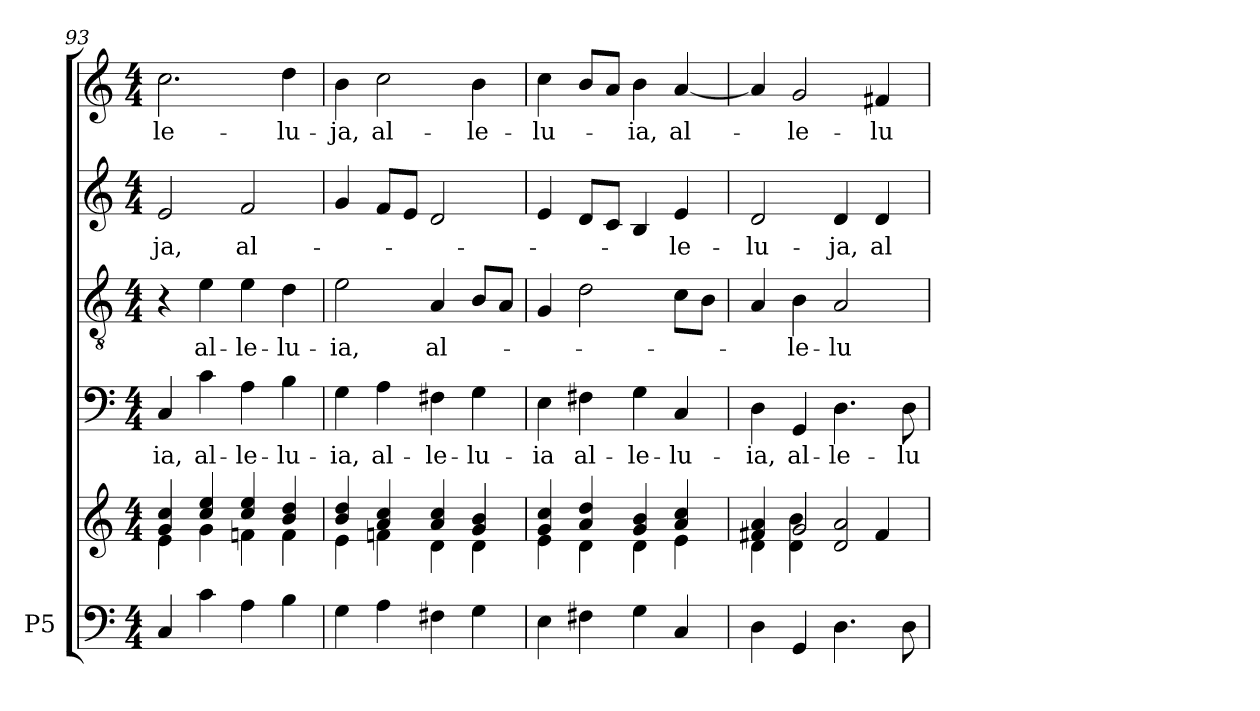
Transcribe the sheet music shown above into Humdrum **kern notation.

**kern	**kern	**kern	**text	**kern	**text	**kern	**text	**kern	**text
*part5	*part5	*part4	*part4	*part3	*part3	*part2	*part2	*part1	*part1
*staff6	*staff5	*staff4	*staff4	*staff3	*staff3	*staff2	*staff2	*staff1	*staff1
*I"P5	*	*	*	*	*	*	*	*	*
*clefF4	*clefG2	*clefF4	*	*clefGv2	*	*clefG2	*	*clefG2	*
*k[]	*k[]	*k[]	*	*k[]	*	*k[]	*	*k[]	*
*C:	*C:	*C:	*	*C:	*	*C:	*	*C:	*
*M4/4	*M4/4	*M4/4	*	*M4/4	*	*M4/4	*	*M4/4	*
=93	=93	=93	=93	=93	=93	=93	=93	=93	=93
*	*^	*	*	*	*	*	*	*	*
!	!	!	!	!LO:LY:b:color=#000000	!	!	!	!	!	!
!	!	!	!	!	!	!	!	!LO:LY:b:color=#000000	!	!
!	!	!	!	!	!	!	!	!	!	!LO:LY:b:color=#000000
4Ci/	4gi/ 4cci	4ei\	4Ci/	-ia,	4r	.	2ei/	-ja,	2.cci\	-le-
!	!	!	!	!LO:LY:b:color=#000000	!	!	!	!	!	!
!	!	!	!	!	!	!LO:LY:b:color=#000000	!	!	!	!
4ci\	4cci/ 4eei	4gi\	4ci\	al-	4ei\	al-	.	.	.	.
!	!	!	!	!LO:LY:b:color=#000000	!	!	!	!	!	!
!	!	!	!	!	!	!LO:LY:b:color=#000000	!	!	!	!
!	!	!	!	!	!	!	!	!LO:LY:b:color=#000000	!	!
4Ai\	4cci/ 4eei	4fni\	4Ai\	-le-	4ei\	-le-	2fi/	al-	.	.
!	!	!	!	!LO:LY:b:color=#000000	!	!	!	!	!	!
!	!	!	!	!	!	!LO:LY:b:color=#000000	!	!	!	!
!	!	!	!	!	!	!	!	!	!	!LO:LY:b:color=#000000
4Bi\	4bi/ 4ddi	4fi\	4Bi\	-lu-	4di\	-lu-	.	.	4ddi\	-lu-
=94	=94	=94	=94	=94	=94	=94	=94	=94	=94	=94
!	!	!	!	!LO:LY:b:color=#000000	!	!	!	!	!	!
!	!	!	!	!	!	!LO:LY:b:color=#000000	!	!	!	!
!	!	!	!	!	!	!	!	!	!	!LO:LY:b:color=#000000
4Gi\	4bi/ 4ddi	4ei\	4Gi\	-ia,	2ei\	-ia,	4gi/	.	4bi\	-ja,
!	!	!	!	!LO:LY:b:color=#000000	!	!	!	!	!	!
!	!	!	!	!	!	!	!	!	!	!LO:LY:b:color=#000000
4Ai\	4ai/ 4cci	4fni\	4Ai\	al-	.	.	8fi/L	.	2cci\	al-
.	.	.	.	.	.	.	8ei/J	.	.	.
!	!	!	!	!LO:LY:b:color=#000000	!	!	!	!	!	!
!	!	!	!	!	!	!LO:LY:b:color=#000000	!	!	!	!
4F#Xi\	4ai/ 4cci	4di\	4F#Xi\	-le-	4Ai/	al-	2di/	.	.	.
!	!	!	!	!LO:LY:b:color=#000000	!	!	!	!	!	!
!	!	!	!	!	!	!	!	!	!	!LO:LY:b:color=#000000
4Gi\	4gi/ 4bi	4di\	4Gi\	-lu-	8Bi/L	.	.	.	4bi\	-le-
.	.	.	.	.	8Ai/J	.	.	.	.	.
=95	=95	=95	=95	=95	=95	=95	=95	=95	=95	=95
!	!	!	!	!LO:LY:b:color=#000000	!	!	!	!	!	!
!	!	!	!	!	!	!	!	!	!	!LO:LY:b:color=#000000
4Ei\	4gi/ 4cci	4ei\	4Ei\	-ia	4Gi/	.	4ei/	.	4cci\	-lu-
!	!	!	!	!LO:LY:b:color=#000000	!	!	!	!	!	!
4F#Xi\	4ai/ 4ddi	4di\	4F#Xi\	al-	2di\	.	8di/L	.	8bi/L	.
.	.	.	.	.	.	.	8ci/J	.	8ai/J	.
!	!	!	!	!LO:LY:b:color=#000000	!	!	!	!	!	!
!	!	!	!	!	!	!	!	!	!	!LO:LY:b:color=#000000
4Gi\	4gi/ 4bi	4di\	4Gi\	-le-	.	.	4Bi/	.	4bi\	-ia,
!	!	!	!	!LO:LY:b:color=#000000	!	!	!	!	!	!
!	!	!	!	!	!	!	!	!LO:LY:b:color=#000000	!	!
!	!	!	!	!	!	!	!	!	!	!LO:LY:b:color=#000000
4Ci/	4ai/ 4cci	4ei\	4Ci/	-lu-	8ci\L	.	4ei/	-le-	[4ai/	al-
.	.	.	.	.	8Bi\J	.	.	.	.	.
!!LO:LB:g=z
=96	=96	=96	=96	=96	=96	=96	=96	=96	=96	=96
!	!	!	!	!LO:LY:b:color=#000000	!	!	!	!	!	!
!	!	!	!	!	!	!	!	!LO:LY:b:color=#000000	!	!
4Di\	4f#Xi/ 4ai	4di\	4Di\	-ia,	4Ai/	.	2di/	-lu-	4ai/]	.
!	!	!	!	!LO:LY:b:color=#000000	!	!	!	!	!	!
!	!	!	!	!	!	!LO:LY:b:color=#000000	!	!	!	!
!	!	!	!	!	!	!	!	!	!	!LO:LY:b:color=#000000
4GGi/	2gi/	4di\ 4bi	4GGi/	al-	4Bi\	-le-	.	.	2gi/	-le-
!	!	!	!	!LO:LY:b:color=#000000	!	!	!	!	!	!
!	!	!	!	!	!	!LO:LY:b:color=#000000	!	!	!	!
!	!	!	!	!	!	!	!	!LO:LY:b:color=#000000	!	!
4.Di\	.	2di/ 2ai	4.Di\	-le-	2Ai/	-lu-	4di/	-ja,	.	.
!	!	!	!	!	!	!	!	!LO:LY:b:color=#000000	!	!
!	!	!	!	!	!	!	!	!	!	!LO:LY:b:color=#000000
.	4f#i/	.	.	.	.	.	4di/	al-	4f#Xi/	-lu-
!	!	!	!	!LO:LY:b:color=#000000	!	!	!	!	!	!
8Di\	.	.	8Di\	-lu-	.	.	.	.	.	.
*	*v	*v	*	*	*	*	*	*	*	*
=	=	=	=	=	=	=	=	=	=
*-	*-	*-	*-	*-	*-	*-	*-	*-	*-
